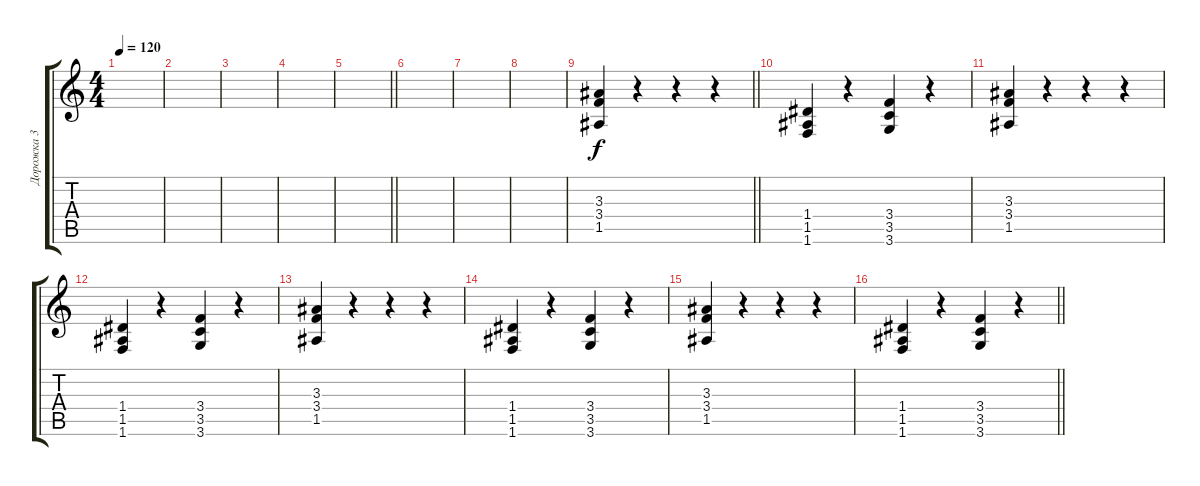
\track ("Дорожка 3" "Дорожка 3") {instrument distortionguitar}
\staff {score tabs}
\tuning (E4 B3 G3 D3 A2 E2) {hide}
\ts (4 4)
\tempo 120
\clef g2
\ks c
|
|
|
|
\barLineRight lightlight
|
|
|
|
\barLineRight lightlight
(3.3 3.4 1.5).4 r.4 r.4 r.4 |
(1.4 1.5 1.6).4 r.4 (3.4 3.5 3.6).4 r.4 |
(3.3 3.4 1.5).4 r.4 r.4 r.4 |
(1.4 1.5 1.6).4 r.4 (3.4 3.5 3.6).4 r.4 |
(3.3 3.4 1.5).4 r.4 r.4 r.4 |
(1.4 1.5 1.6).4 r.4 (3.4 3.5 3.6).4 r.4 |
(3.3 3.4 1.5).4 r.4 r.4 r.4 |
\barLineRight lightlight
(1.4 1.5 1.6).4 r.4 (3.4 3.5 3.6).4 r.4
